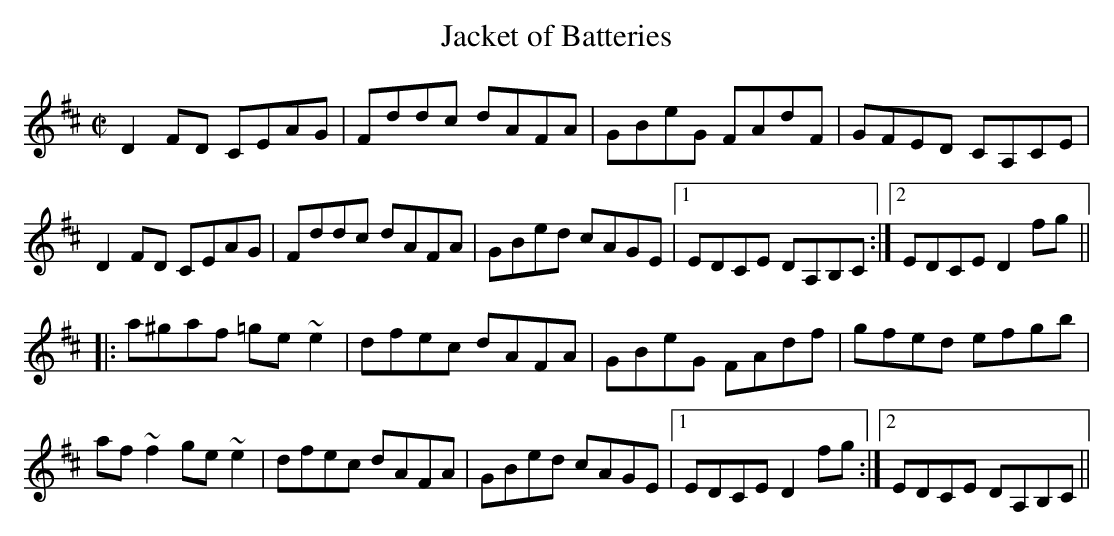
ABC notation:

X:1
T:Jacket of Batteries
M:C|
L:1/8
K:D
D2FD CEAG|Fddc dAFA|GBeG FAdF|GFED CA,CE|
D2FD CEAG|Fddc dAFA|GBed cAGE|1 EDCE DA,B,C:|2 EDCE D2fg||
|:a^gaf =ge~e2|dfec dAFA|GBeG FAdf|gfed efgb|
af~f2 ge~e2|dfec dAFA|GBed cAGE|1 EDCE D2fg:|2 EDCE DA,B,C||
